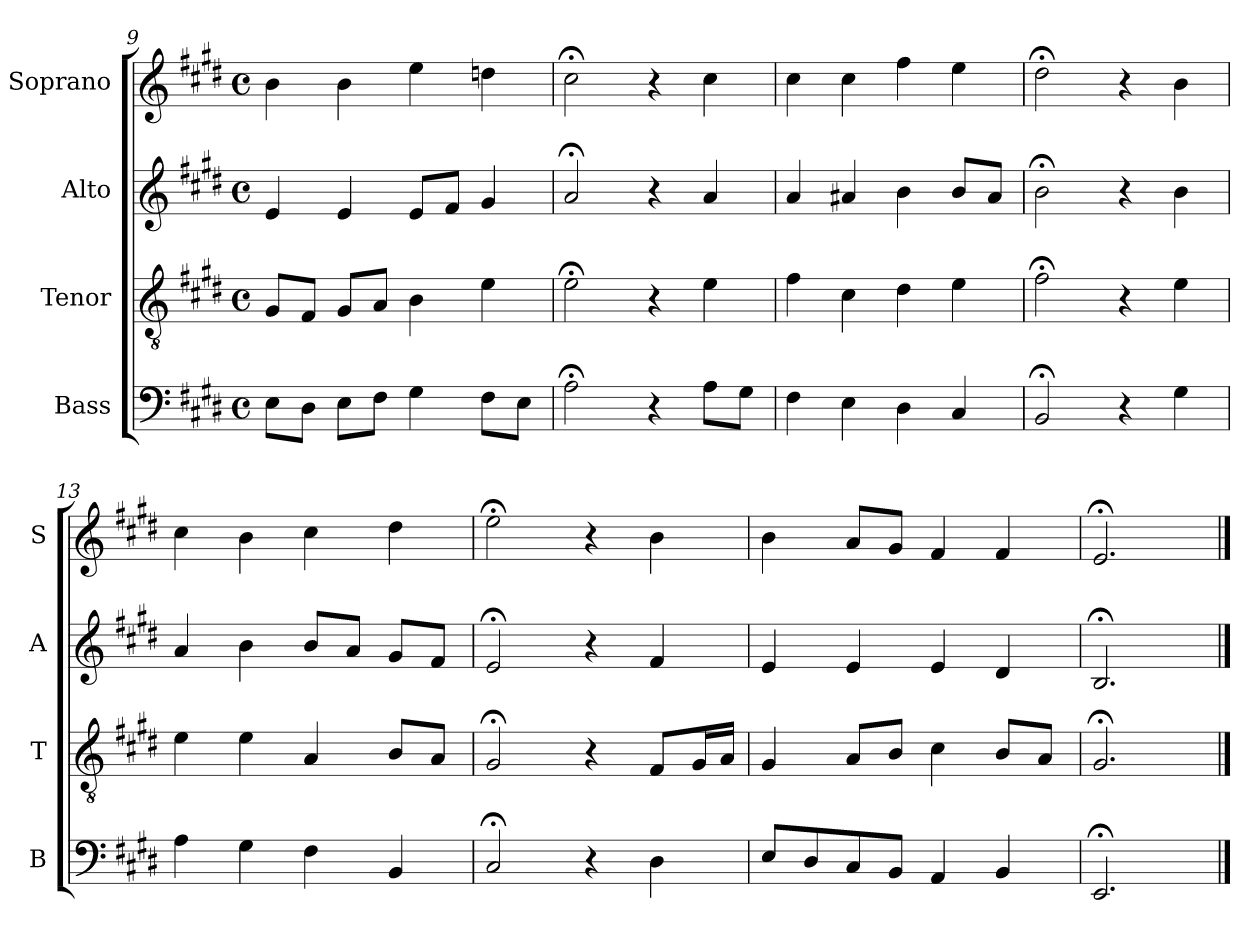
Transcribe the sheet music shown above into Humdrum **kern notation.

**kern	**kern	**kern	**kern
*part4	*part3	*part2	*part1
*staff4	*staff3	*staff2	*staff1
*I"Bass	*I"Tenor	*I"Alto	*I"Soprano
*I'B	*I'T	*I'A	*I'S
*clefF4	*clefGv2	*clefG2	*clefG2
*k[f#c#g#d#]	*k[f#c#g#d#]	*k[f#c#g#d#]	*k[f#c#g#d#]
*E:	*E:	*E:	*E:
*M4/4	*M4/4	*M4/4	*M4/4
*met(c)	*met(c)	*met(c)	*met(c)
=9	=9	=9	=9
8EL	8G#L	4e	4b
8D#J	8F#J	.	.
8EL	8G#L	4e	4b
8F#J	8AJ	.	.
4G#	4B	8eL	4ee
.	.	8f#J	.
8F#L	4e	4g#	4ddn
8EJ	.	.	.
=10	=10	=10	=10
2A;<	2e;<	2a;<	2cc#;<
4r	4r	4r	4r
8AL	4e	4a	4cc#
8G#J	.	.	.
=11	=11	=11	=11
4F#	4f#	4a	4cc#i
4E	4c#	4a#Xi	4cc#i
4D#	4d#	4bi	4ff#i
4C#	4e	8bL	4ee
.	.	8a#J	.
=12	=12	=12	=12
2BB;<	2f#;<	2b;<	2dd#;<
4r	4r	4r	4r
4G#	4e	4b	4b
=13	=13	=13	=13
4A	4e	4a	4cc#
4G#	4e	4b	4b
4F#	4A	8bL	4cc#
.	.	8aJ	.
4BB	8BL	8g#L	4dd#
.	8AJ	8f#J	.
=14	=14	=14	=14
2C#;<	2G#;<	2e;<	2ee;<
4r	4r	4r	4r
4D#	8F#L	4f#	4b
.	16G#L	.	.
.	16AJJ	.	.
=15	=15	=15	=15
8EL	4G#	4e	4b
8D#	.	.	.
8C#	8AL	4e	8aL
8BBJ	8BJ	.	8g#J
4AA	4c#	4e	4f#
4BB	8BL	4d#	4f#
.	8AJ	.	.
=16	=16	=16	=16
2.EE;<	2.G#;<	2.B;<	2.e;<
==	==	==	==
*-	*-	*-	*-
